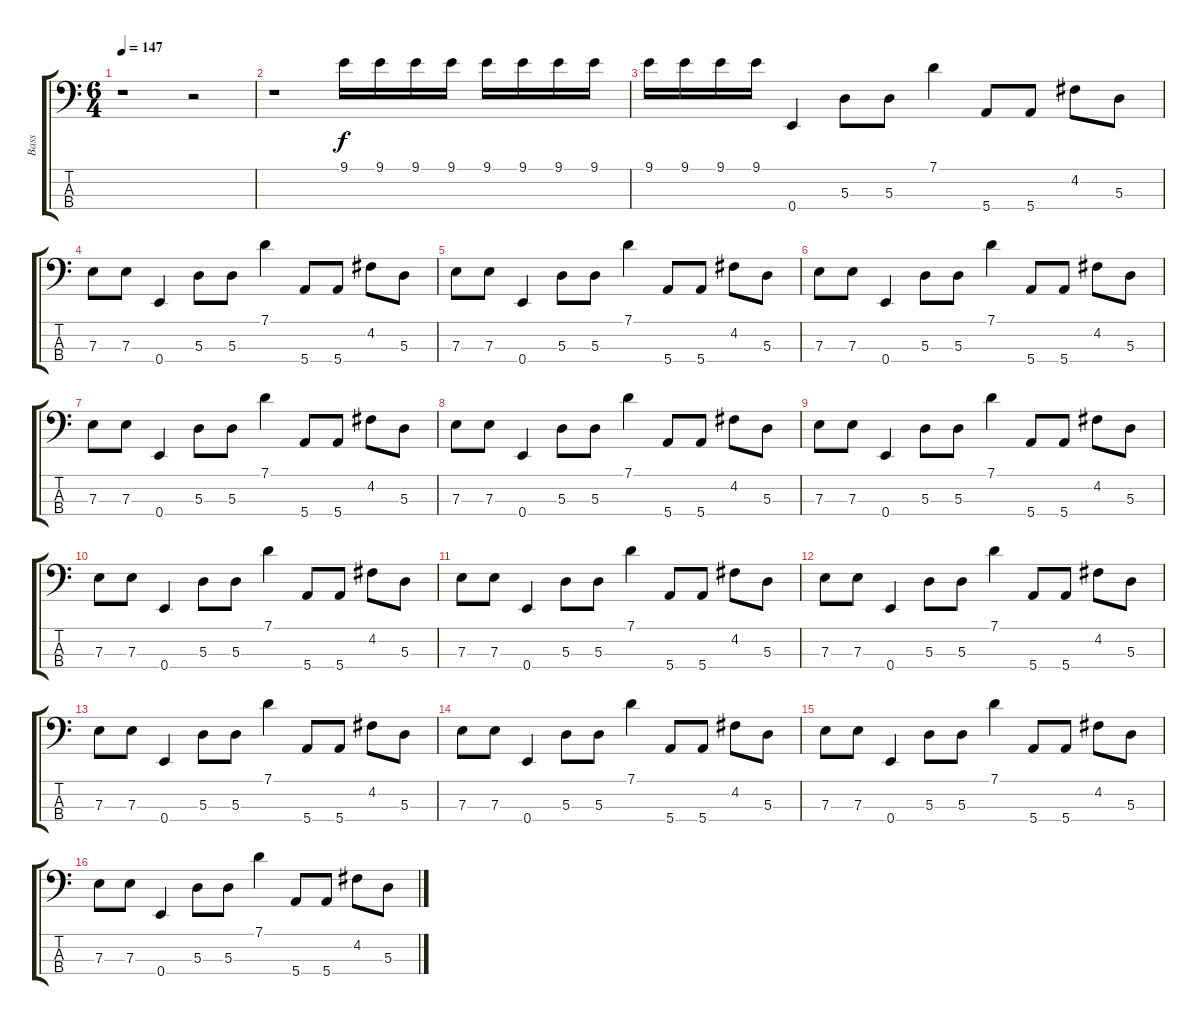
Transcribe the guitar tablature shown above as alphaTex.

\track ("Bass" "Bass") {instrument electricbassfinger}
\staff {score tabs}
\tuning (G2 D2 A1 E1) {hide}
\ts (6 4)
\tempo 147
\clef f4
\ks c
r.1{dy f} r.2 |
r.1 9.1.16 9.1.16 9.1.16 9.1.16 9.1.16 9.1.16 9.1.16 9.1.16 |
9.1.16 9.1.16 9.1.16 9.1.16 0.4.4 5.3.8 5.3.8 7.1.4 5.4.8 5.4.8 4.2.8 5.3.8 |
7.3.8 7.3.8 0.4.4 5.3.8 5.3.8 7.1.4 5.4.8 5.4.8 4.2.8 5.3.8 |
7.3.8 7.3.8 0.4.4 5.3.8 5.3.8 7.1.4 5.4.8 5.4.8 4.2.8 5.3.8 |
7.3.8 7.3.8 0.4.4 5.3.8 5.3.8 7.1.4 5.4.8 5.4.8 4.2.8 5.3.8 |
7.3.8 7.3.8 0.4.4 5.3.8 5.3.8 7.1.4 5.4.8 5.4.8 4.2.8 5.3.8 |
7.3.8 7.3.8 0.4.4 5.3.8 5.3.8 7.1.4 5.4.8 5.4.8 4.2.8 5.3.8 |
7.3.8 7.3.8 0.4.4 5.3.8 5.3.8 7.1.4 5.4.8 5.4.8 4.2.8 5.3.8 |
7.3.8{volume 14} 7.3.8 0.4.4 5.3.8 5.3.8 7.1.4 5.4.8 5.4.8 4.2.8 5.3.8 |
7.3.8{volume 12} 7.3.8 0.4.4 5.3.8 5.3.8 7.1.4 5.4.8 5.4.8 4.2.8 5.3.8 |
7.3.8{volume 9} 7.3.8 0.4.4 5.3.8 5.3.8 7.1.4 5.4.8 5.4.8 4.2.8 5.3.8 |
7.3.8{volume 7} 7.3.8 0.4.4 5.3.8 5.3.8 7.1.4 5.4.8 5.4.8 4.2.8 5.3.8 |
7.3.8{volume 5} 7.3.8 0.4.4 5.3.8 5.3.8 7.1.4 5.4.8 5.4.8 4.2.8 5.3.8 |
7.3.8{volume 4} 7.3.8 0.4.4 5.3.8 5.3.8 7.1.4 5.4.8 5.4.8 4.2.8 5.3.8 |
7.3.8{volume 3} 7.3.8 0.4.4 5.3.8 5.3.8 7.1.4 5.4.8 5.4.8 4.2.8 5.3.8
